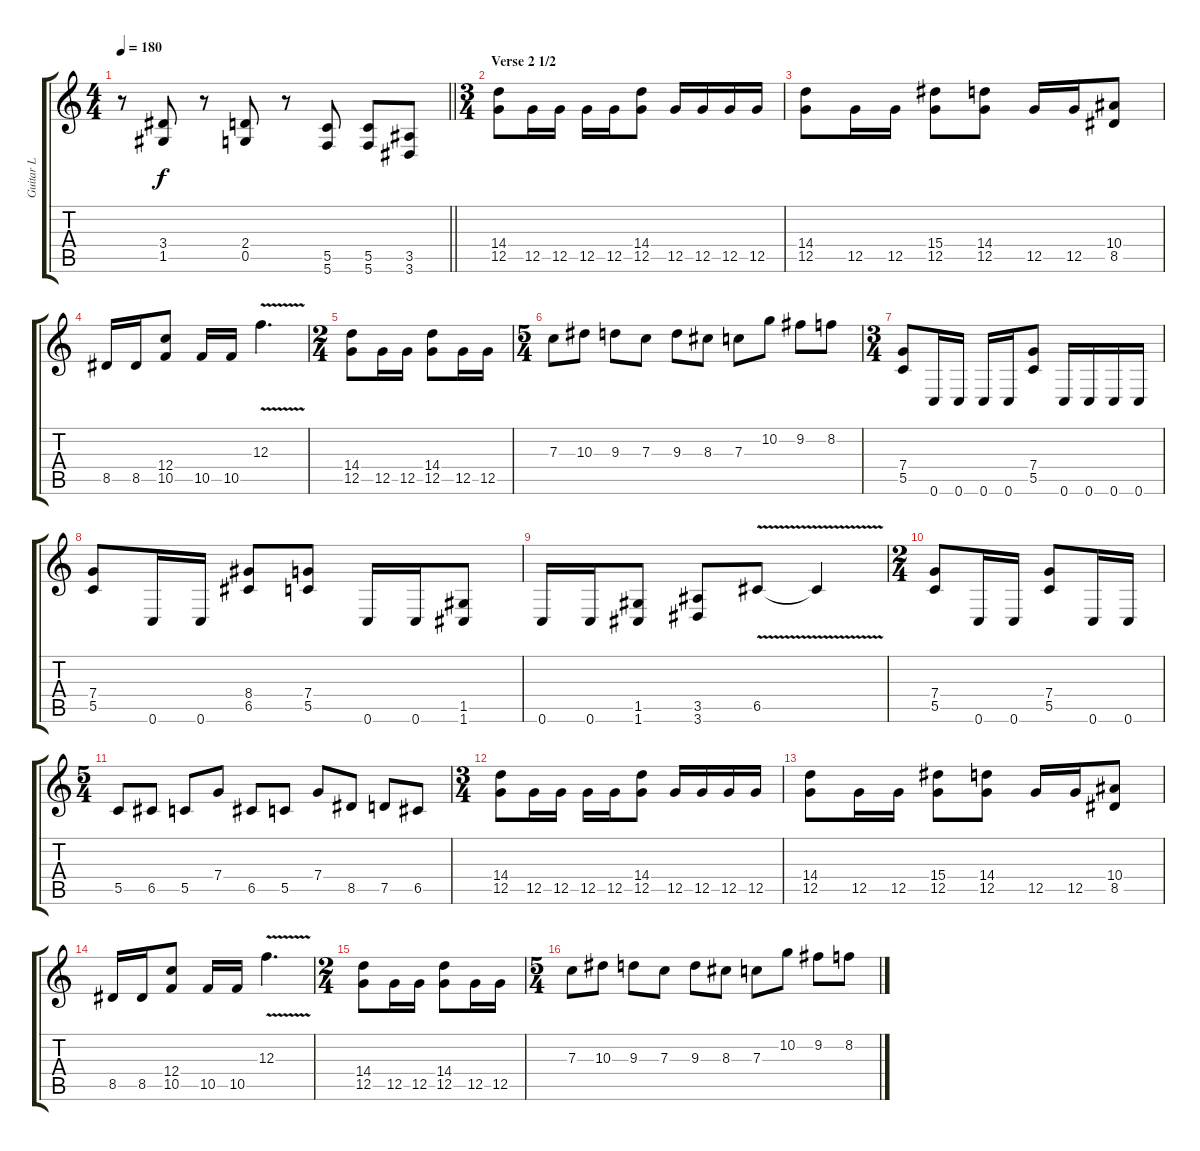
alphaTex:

\track ("Guitar L" "Guitar L") {instrument distortionguitar}
\staff {score tabs}
\tuning (D4 A3 F3 C3 G2 C2) {hide}
\ts (4 4)
\tempo 180
\clef g2
\barLineRight lightlight
\ks c
r.8{dy f} (3.4 1.5).8 r.8 (2.4 0.5).8 r.8 (5.5 5.6).8 (5.5 5.6).8 (3.5 3.6).8 |
\ts (3 4)
\section ("" "Verse 2 1/2")
(14.4 12.5).8 12.5.16 12.5.16 12.5.16 12.5.16 (14.4 12.5).8 12.5.16 12.5.16 12.5.16 12.5.16 |
(14.4 12.5).8 12.5.16 12.5.16 (15.4 12.5).8 (14.4 12.5).8 12.5.16 12.5.16 (10.4 8.5).8 |
8.5.16 8.5.16 (12.4 10.5).8 10.5.16 10.5.16 12.3{v}.4{d instrument guitarharmonics} |
\ts (2 4)
(14.4 12.5).8{instrument distortionguitar} 12.5.16 12.5.16 (14.4 12.5).8 12.5.16 12.5.16 |
\ts (5 4)
7.3.8 10.3.8 9.3.8 7.3.8 9.3.8 8.3.8 7.3.8 10.2.8 9.2.8 8.2.8 |
\ts (3 4)
(7.4 5.5).8 0.6.16 0.6.16 0.6.16 0.6.16 (7.4 5.5).8 0.6.16 0.6.16 0.6.16 0.6.16 |
(7.4 5.5).8 0.6.16 0.6.16 (8.4 6.5).8 (7.4 5.5).8 0.6.16 0.6.16 (1.5 1.6).8 |
0.6.16 0.6.16 (1.5 1.6).8 (3.5 3.6).8 6.5{v}.8{instrument guitarharmonics} 6.5{t}.4 |
\ts (2 4)
(7.4 5.5).8{instrument distortionguitar} 0.6.16 0.6.16 (7.4 5.5).8 0.6.16 0.6.16 |
\ts (5 4)
5.5.8 6.5.8 5.5.8 7.4.8 6.5.8 5.5.8 7.4.8 8.5.8 7.5.8 6.5.8 |
\ts (3 4)
(14.4 12.5).8 12.5.16 12.5.16 12.5.16 12.5.16 (14.4 12.5).8 12.5.16 12.5.16 12.5.16 12.5.16 |
(14.4 12.5).8 12.5.16 12.5.16 (15.4 12.5).8 (14.4 12.5).8 12.5.16 12.5.16 (10.4 8.5).8 |
8.5.16 8.5.16 (12.4 10.5).8 10.5.16 10.5.16 12.3{v}.4{d instrument guitarharmonics} |
\ts (2 4)
(14.4 12.5).8{instrument distortionguitar} 12.5.16 12.5.16 (14.4 12.5).8 12.5.16 12.5.16 |
\ts (5 4)
7.3.8 10.3.8 9.3.8 7.3.8 9.3.8 8.3.8 7.3.8 10.2.8 9.2.8 8.2.8
